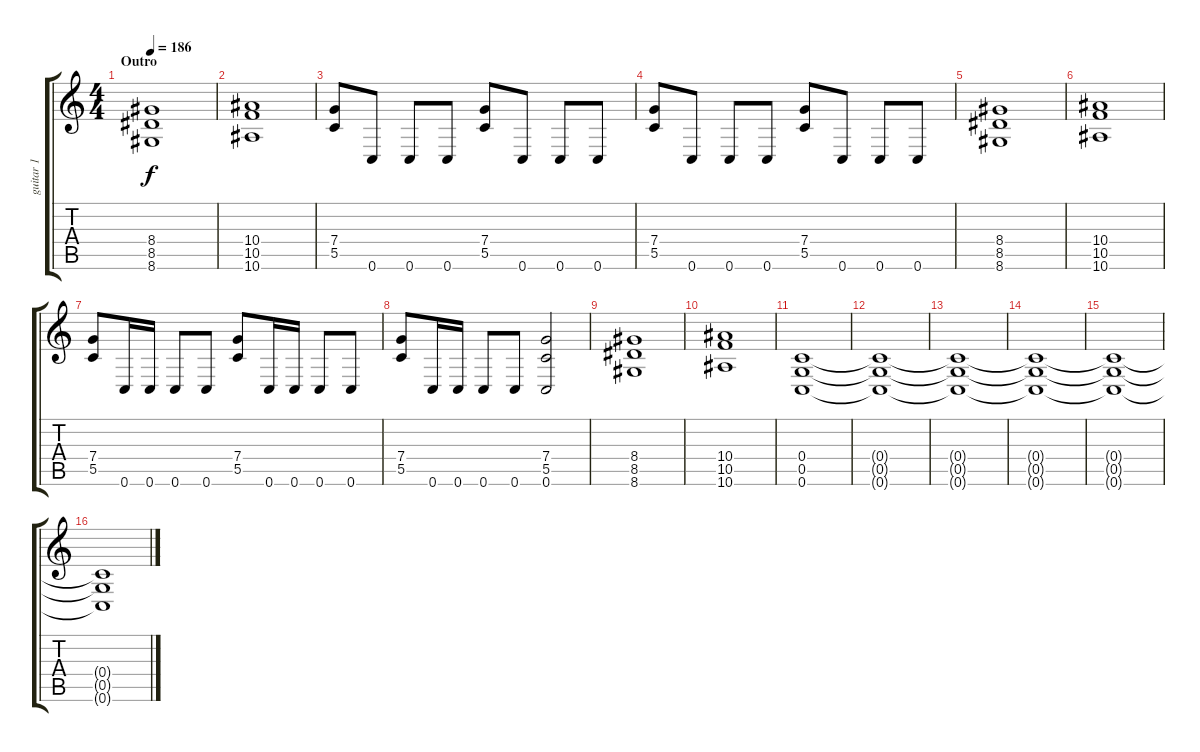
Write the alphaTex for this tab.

\track ("guitar 1" "guitar 1") {instrument distortionguitar}
\staff {score tabs}
\tuning (D4 A3 F3 C3 G2 C2) {hide}
\ts (4 4)
\section ("" "Outro")
\tempo 186
\clef g2
\ks c
(8.4 8.5 8.6).1{dy f} |
(10.4 10.5 10.6).1 |
(7.4 5.5).8 0.6.8 0.6.8 0.6.8 (7.4 5.5).8 0.6.8 0.6.8 0.6.8 |
(7.4 5.5).8 0.6.8 0.6.8 0.6.8 (7.4 5.5).8 0.6.8 0.6.8 0.6.8 |
(8.4 8.5 8.6).1 |
(10.4 10.5 10.6).1 |
(7.4 5.5).8 0.6.16 0.6.16 0.6.8 0.6.8 (7.4 5.5).8 0.6.16 0.6.16 0.6.8 0.6.8 |
(7.4 5.5).8 0.6.16 0.6.16 0.6.8 0.6.8 (7.4 5.5 0.6).2 |
(8.4 8.5 8.6).1 |
(10.4 10.5 10.6).1 |
(0.4 0.5 0.6).1{volume 8} |
(0.4{t} 0.5{t} 0.6{t}).1 |
(0.4{t} 0.5{t} 0.6{t}).1 |
(0.4{t} 0.5{t} 0.6{t}).1 |
(0.4{t} 0.5{t} 0.6{t}).1{volume 0} |
(0.4{t} 0.5{t} 0.6{t}).1
